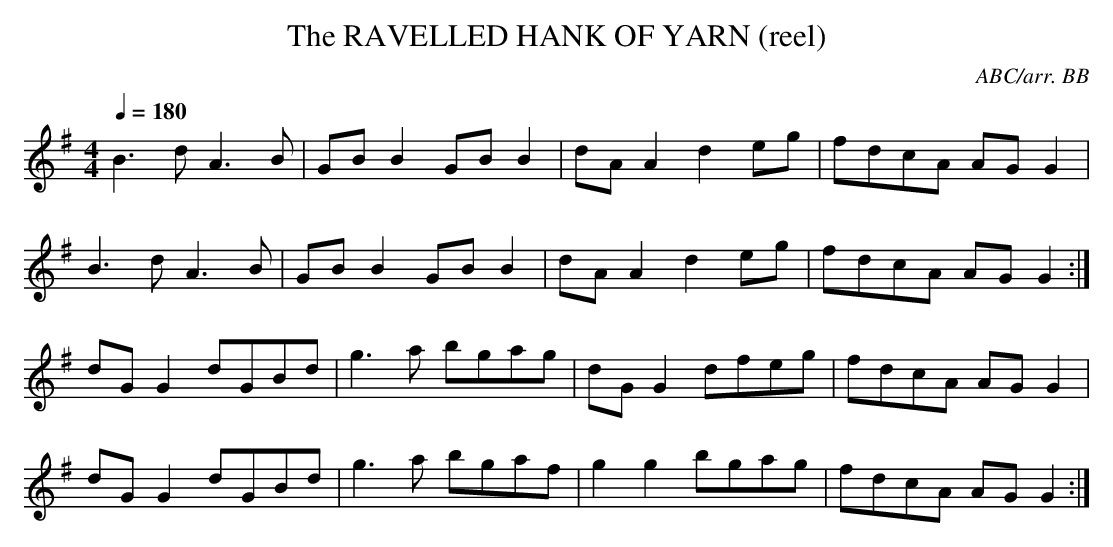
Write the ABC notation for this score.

X:1
T:RAVELLED HANK OF YARN (reel), The
C:ABC/arr. BB
M:4/4
L:1/8
Q:1/4=180
K:G
B3d A3B|GBB2 GBB2|dAA2 d2eg|fdcA AGG2|
B3d A3B|GBB2 GBB2|dAA2 d2eg|fdcA AGG2 :|
dGG2 dGBd|g3a bgag|dGG2 dfeg|fdcA AGG2|
dGG2 dGBd|g3a bgaf|g2g2 bgag|fdcA AGG2 :|
